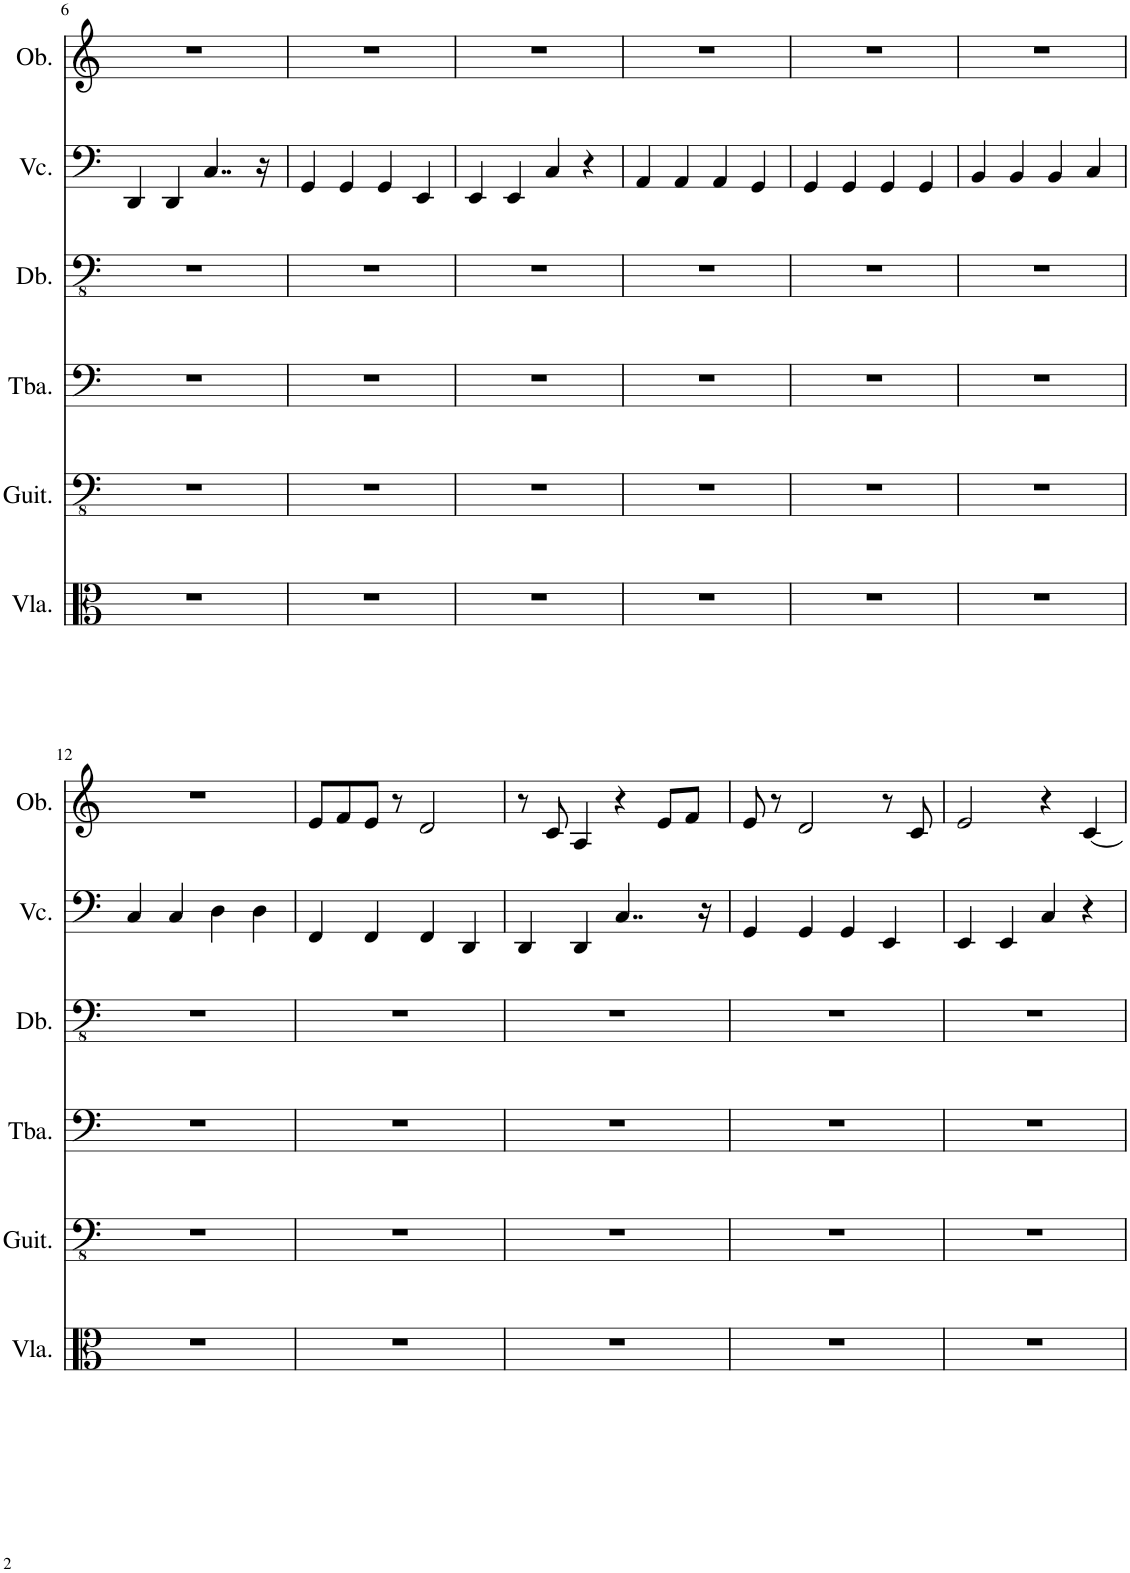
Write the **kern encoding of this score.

**kern	**kern	**kern	**kern	**kern	**kern
*part6	*part5	*part4	*part3	*part2	*part1
*staff6	*staff5	*staff4	*staff3	*staff2	*staff1
*I"Viola	*I"Classical Guitar	*I"Tuba	*I"Double Bass	*I"Violoncello	*I"Oboe
*I'Vla.	*I'Guit.	*I'Tba.	*I'Db.	*I'Vc.	*I'Ob.
!!LO:PB:g=z
*clefC3	*clefFv4	*clefF4	*clefFv4	*clefF4	*clefG2
*	*	*	*ITrd7c12	*	*
*k[]	*k[]	*k[]	*k[]	*k[]	*k[]
*M4/4	*M4/4	*M4/4	*M4/4	*M4/4	*M4/4
=6	=6	=6	=6	=6	=6
1r	1r	1r	1r	4DD/	1r
.	.	.	.	4DD/	.
.	.	.	.	4..C/	.
.	.	.	.	16r	.
=7	=7	=7	=7	=7	=7
1r	1r	1r	1r	4GG/	1r
.	.	.	.	4GG/	.
.	.	.	.	4GG/	.
.	.	.	.	4EE/	.
=8	=8	=8	=8	=8	=8
1r	1r	1r	1r	4EE/	1r
.	.	.	.	4EE/	.
.	.	.	.	4C/	.
.	.	.	.	4r	.
=9	=9	=9	=9	=9	=9
1r	1r	1r	1r	4AA/	1r
.	.	.	.	4AA/	.
.	.	.	.	4AA/	.
.	.	.	.	4GG/	.
=10	=10	=10	=10	=10	=10
1r	1r	1r	1r	4GG/	1r
.	.	.	.	4GG/	.
.	.	.	.	4GG/	.
.	.	.	.	4GG/	.
=11	=11	=11	=11	=11	=11
1r	1r	1r	1r	4BB/	1r
.	.	.	.	4BB/	.
.	.	.	.	4BB/	.
.	.	.	.	4C/	.
!!LO:LB:g=z
=12	=12	=12	=12	=12	=12
1r	1r	1r	1r	4C/	1r
.	.	.	.	4C/	.
.	.	.	.	4D\	.
.	.	.	.	4D\	.
=13	=13	=13	=13	=13	=13
1r	1r	1r	1r	4FF/	8e/L
.	.	.	.	.	8f/
.	.	.	.	4FF/	8e/J
.	.	.	.	.	8r
.	.	.	.	4FF/	2d/
.	.	.	.	4DD/	.
=14	=14	=14	=14	=14	=14
1r	1r	1r	1r	4DD/	8r
.	.	.	.	.	8c/
.	.	.	.	4DD/	4A/
.	.	.	.	4..C/	4r
.	.	.	.	.	8e/L
.	.	.	.	.	8f/J
.	.	.	.	16r	.
=15	=15	=15	=15	=15	=15
1r	1r	1r	1r	4GG/	8e/
.	.	.	.	.	8r
.	.	.	.	4GG/	2d/
.	.	.	.	4GG/	.
.	.	.	.	4EE/	8r
.	.	.	.	.	8c/
=16	=16	=16	=16	=16	=16
1r	1r	1r	1r	4EE/	2e/
.	.	.	.	4EE/	.
.	.	.	.	4C/	4r
.	.	.	.	4r	[4c/
=	=	=	=	=	=
*-	*-	*-	*-	*-	*-
